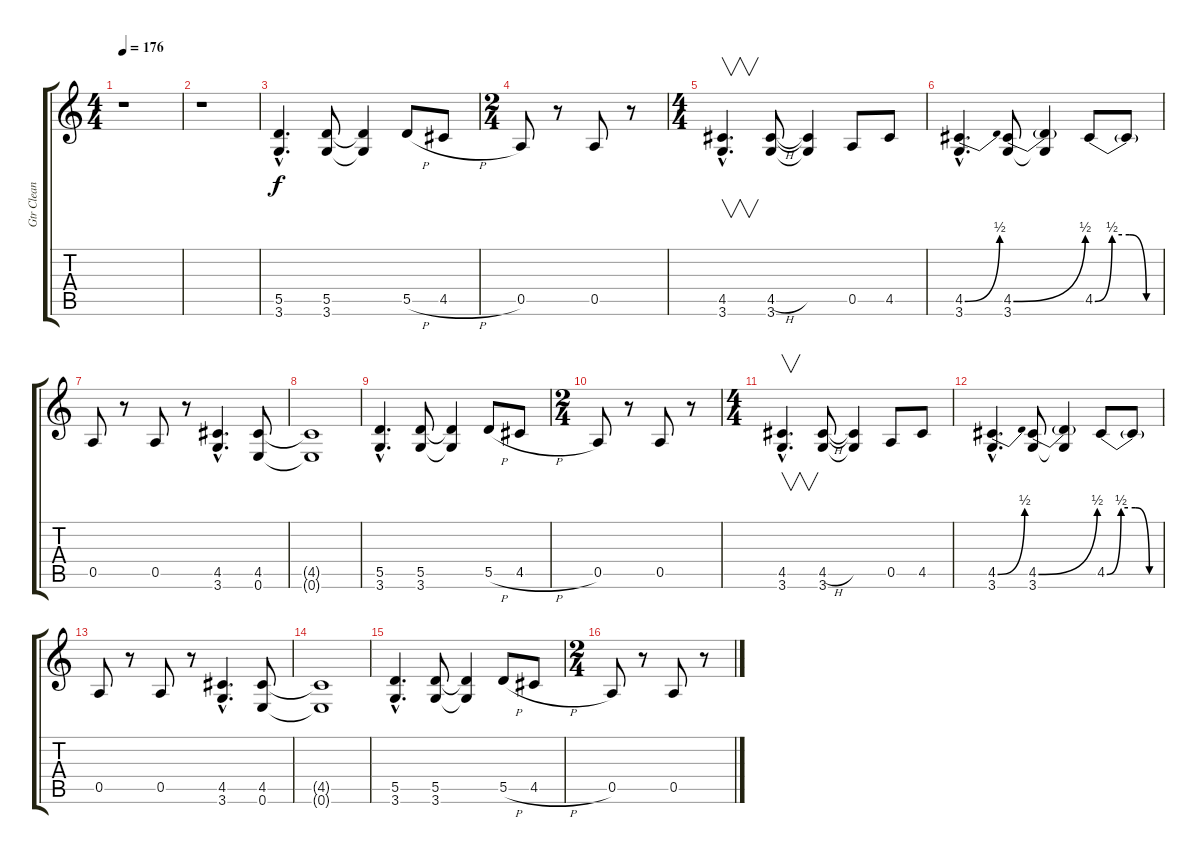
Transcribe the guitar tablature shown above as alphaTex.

\track ("Gtr Clean" "Gtr Clean") {instrument electricguitarclean}
\staff {score tabs}
\tuning (E4 B3 G3 D3 A2 E2) {hide}
\ts (4 4)
\tempo 176
\clef g2
\ks c
r.1{dy f instrument electricguitarclean} |
r.1 |
(5.5{hac} 3.6{hac}).4{d} (5.5 3.6).8 (5.5{t} 3.6{t}).4 5.5{h}.8 4.5{h}.8 |
\ts (2 4)
0.5.8 r.8 0.5.8 r.8 |
\ts (4 4)
(4.5{hac} 3.6{hac}).4{v d} (4.5{h} 3.6).8 (4.5{t} 3.6{t}).4 0.5.8 4.5.8 |
(4.5{be (bend 0 0 60 2) hac} 3.6{hac}).4{d} (4.5{be (bend 0 0 60 2)} 3.6).8 (4.5{t} 3.6{t}).4 4.5{be (custom 0 0 15 2 30 2 45 0 60 0)}.8 4.5{t}.8 |
0.5.8 r.8 0.5.8 r.8 (4.5{hac} 3.6{hac}).4{d} (4.5 0.6).8 |
(4.5{t} 0.6{t}).1 |
(5.5{hac} 3.6{hac}).4{d} (5.5 3.6).8 (5.5{t} 3.6{t}).4 5.5{h}.8 4.5{h}.8 |
\ts (2 4)
0.5.8 r.8 0.5.8 r.8 |
\ts (4 4)
(4.5{hac} 3.6{hac}).4{v d} (4.5{h} 3.6).8 (4.5{t} 3.6{t}).4 0.5.8 4.5.8 |
(4.5{be (bend 0 0 60 2) hac} 3.6{hac}).4{d} (4.5{be (bend 0 0 60 2)} 3.6).8 (4.5{t} 3.6{t}).4 4.5{be (custom 0 0 15 2 30 2 45 0 60 0)}.8 4.5{t}.8 |
0.5.8 r.8 0.5.8 r.8 (4.5{hac} 3.6{hac}).4{d} (4.5 0.6).8 |
(4.5{t} 0.6{t}).1 |
(5.5{hac} 3.6{hac}).4{d} (5.5 3.6).8 (5.5{t} 3.6{t}).4 5.5{h}.8 4.5{h}.8 |
\ts (2 4)
0.5.8 r.8 0.5.8 r.8
